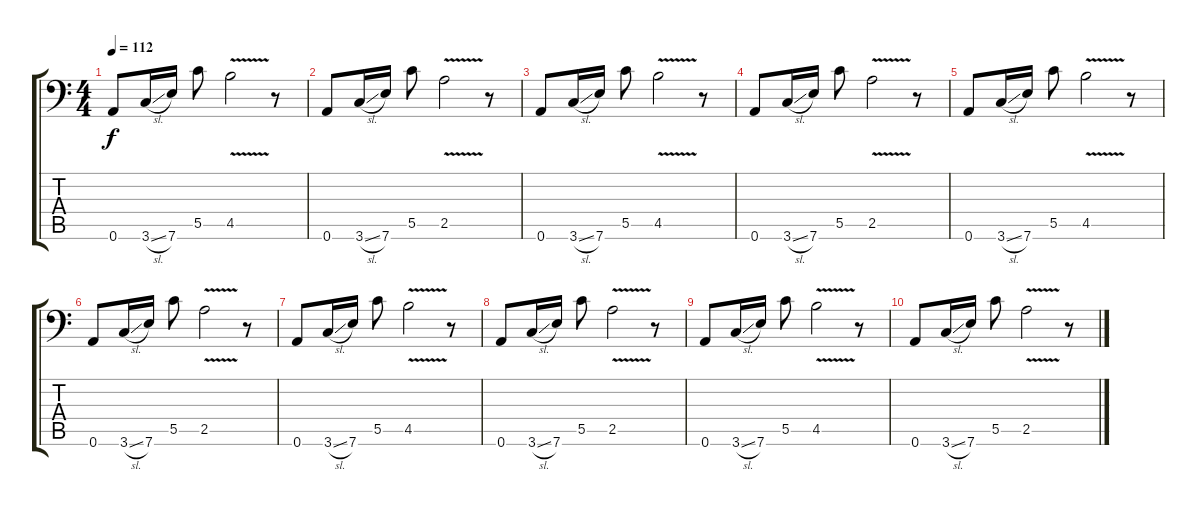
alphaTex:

\track "" {instrument overdrivenguitar}
\staff {score tabs}
\tuning (D4 A3 F3 C3 G2 A1) {hide}
\ts (4 4)
\tempo 112
\clef f4
\ks c
0.6.8{dy f} 3.6{sl}.16 7.6.16 5.5.8 4.5{v}.2 r.8 |
0.6.8 3.6{sl}.16 7.6.16 5.5.8 2.5{v}.2 r.8 |
0.6.8 3.6{sl}.16 7.6.16 5.5.8 4.5{v}.2 r.8 |
0.6.8 3.6{sl}.16 7.6.16 5.5.8 2.5{v}.2 r.8 |
0.6.8 3.6{sl}.16 7.6.16 5.5.8 4.5{v}.2 r.8 |
0.6.8 3.6{sl}.16 7.6.16 5.5.8 2.5{v}.2 r.8 |
0.6.8 3.6{sl}.16 7.6.16 5.5.8 4.5{v}.2 r.8 |
0.6.8 3.6{sl}.16 7.6.16 5.5.8 2.5{v}.2 r.8 |
0.6.8 3.6{sl}.16 7.6.16 5.5.8 4.5{v}.2 r.8 |
0.6.8 3.6{sl}.16 7.6.16 5.5.8 2.5{v}.2 r.8
